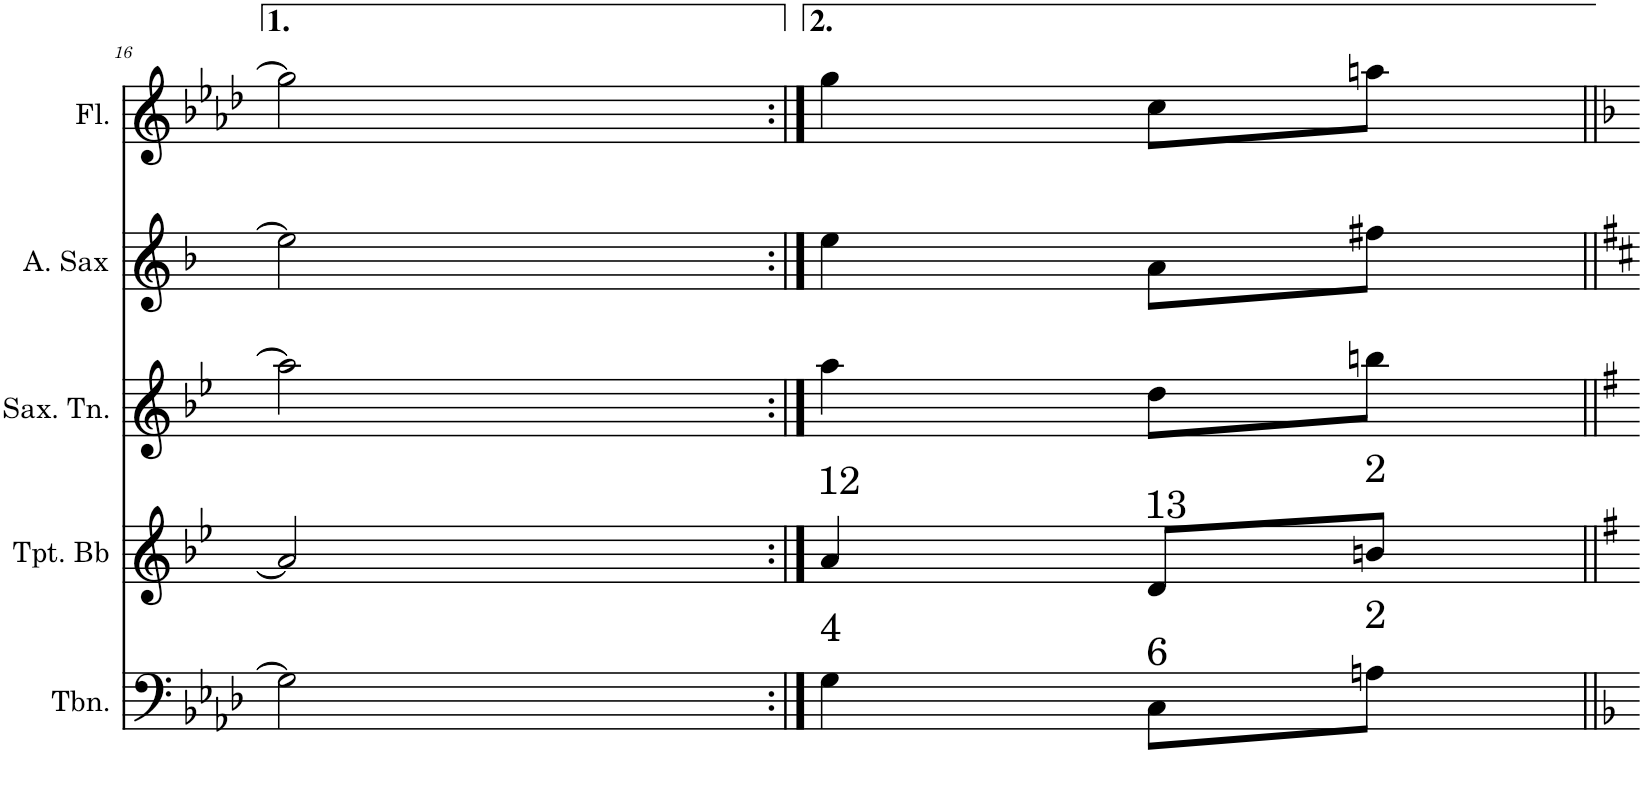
**kern	**kern	**kern	**kern	**kern
*part5	*part4	*part3	*part2	*part1
*staff5	*staff4	*staff3	*staff2	*staff1
*I"Trombone	*I"Trompete Bb	*I"Saxofone Tenor	*I"Saxofone Alto	*I"Flauta Transversal
*I'Tbn.	*I'Tpt. Bb	*I'Sax. Tn.	*	*I'Fl.
!!LO:PB:g=z
*clefF4	*clefG2	*clefG2	*clefG2	*clefG2
*	*Trd1c2	*Trd8c14	*Trd5c9	*
*k[b-e-a-d-]	*k[b-e-]	*k[b-e-]	*k[b-]	*k[b-e-a-d-]
*M2/4	*M2/4	*M2/4	*M2/4	*M2/4
=16	=16	=16	=16	=16
2G\]	2a/]	2aa\]	2ee\]	2gg\]
=17:|!	=17:|!	=17:|!	=17:|!	=17:|!
!	!LO:TX:a:t=12	!	!	!
!LO:TX:a:t=4	!	!	!	!
4G\	4a/	4aa\	4ee\	4gg\
!	!LO:TX:a:t=13	!	!	!
!LO:TX:a:t=6	!	!	!	!
8C\L	8d/L	8dd\L	8a\L	8cc\L
!	!LO:TX:a:t=2	!	!	!
!LO:TX:a:t=2	!	!	!	!
8An\J	8bn/J	8bbn\J	8ff#X\J	8aan\J
=||	=||	=||	=||	=||
*-	*-	*-	*-	*-
